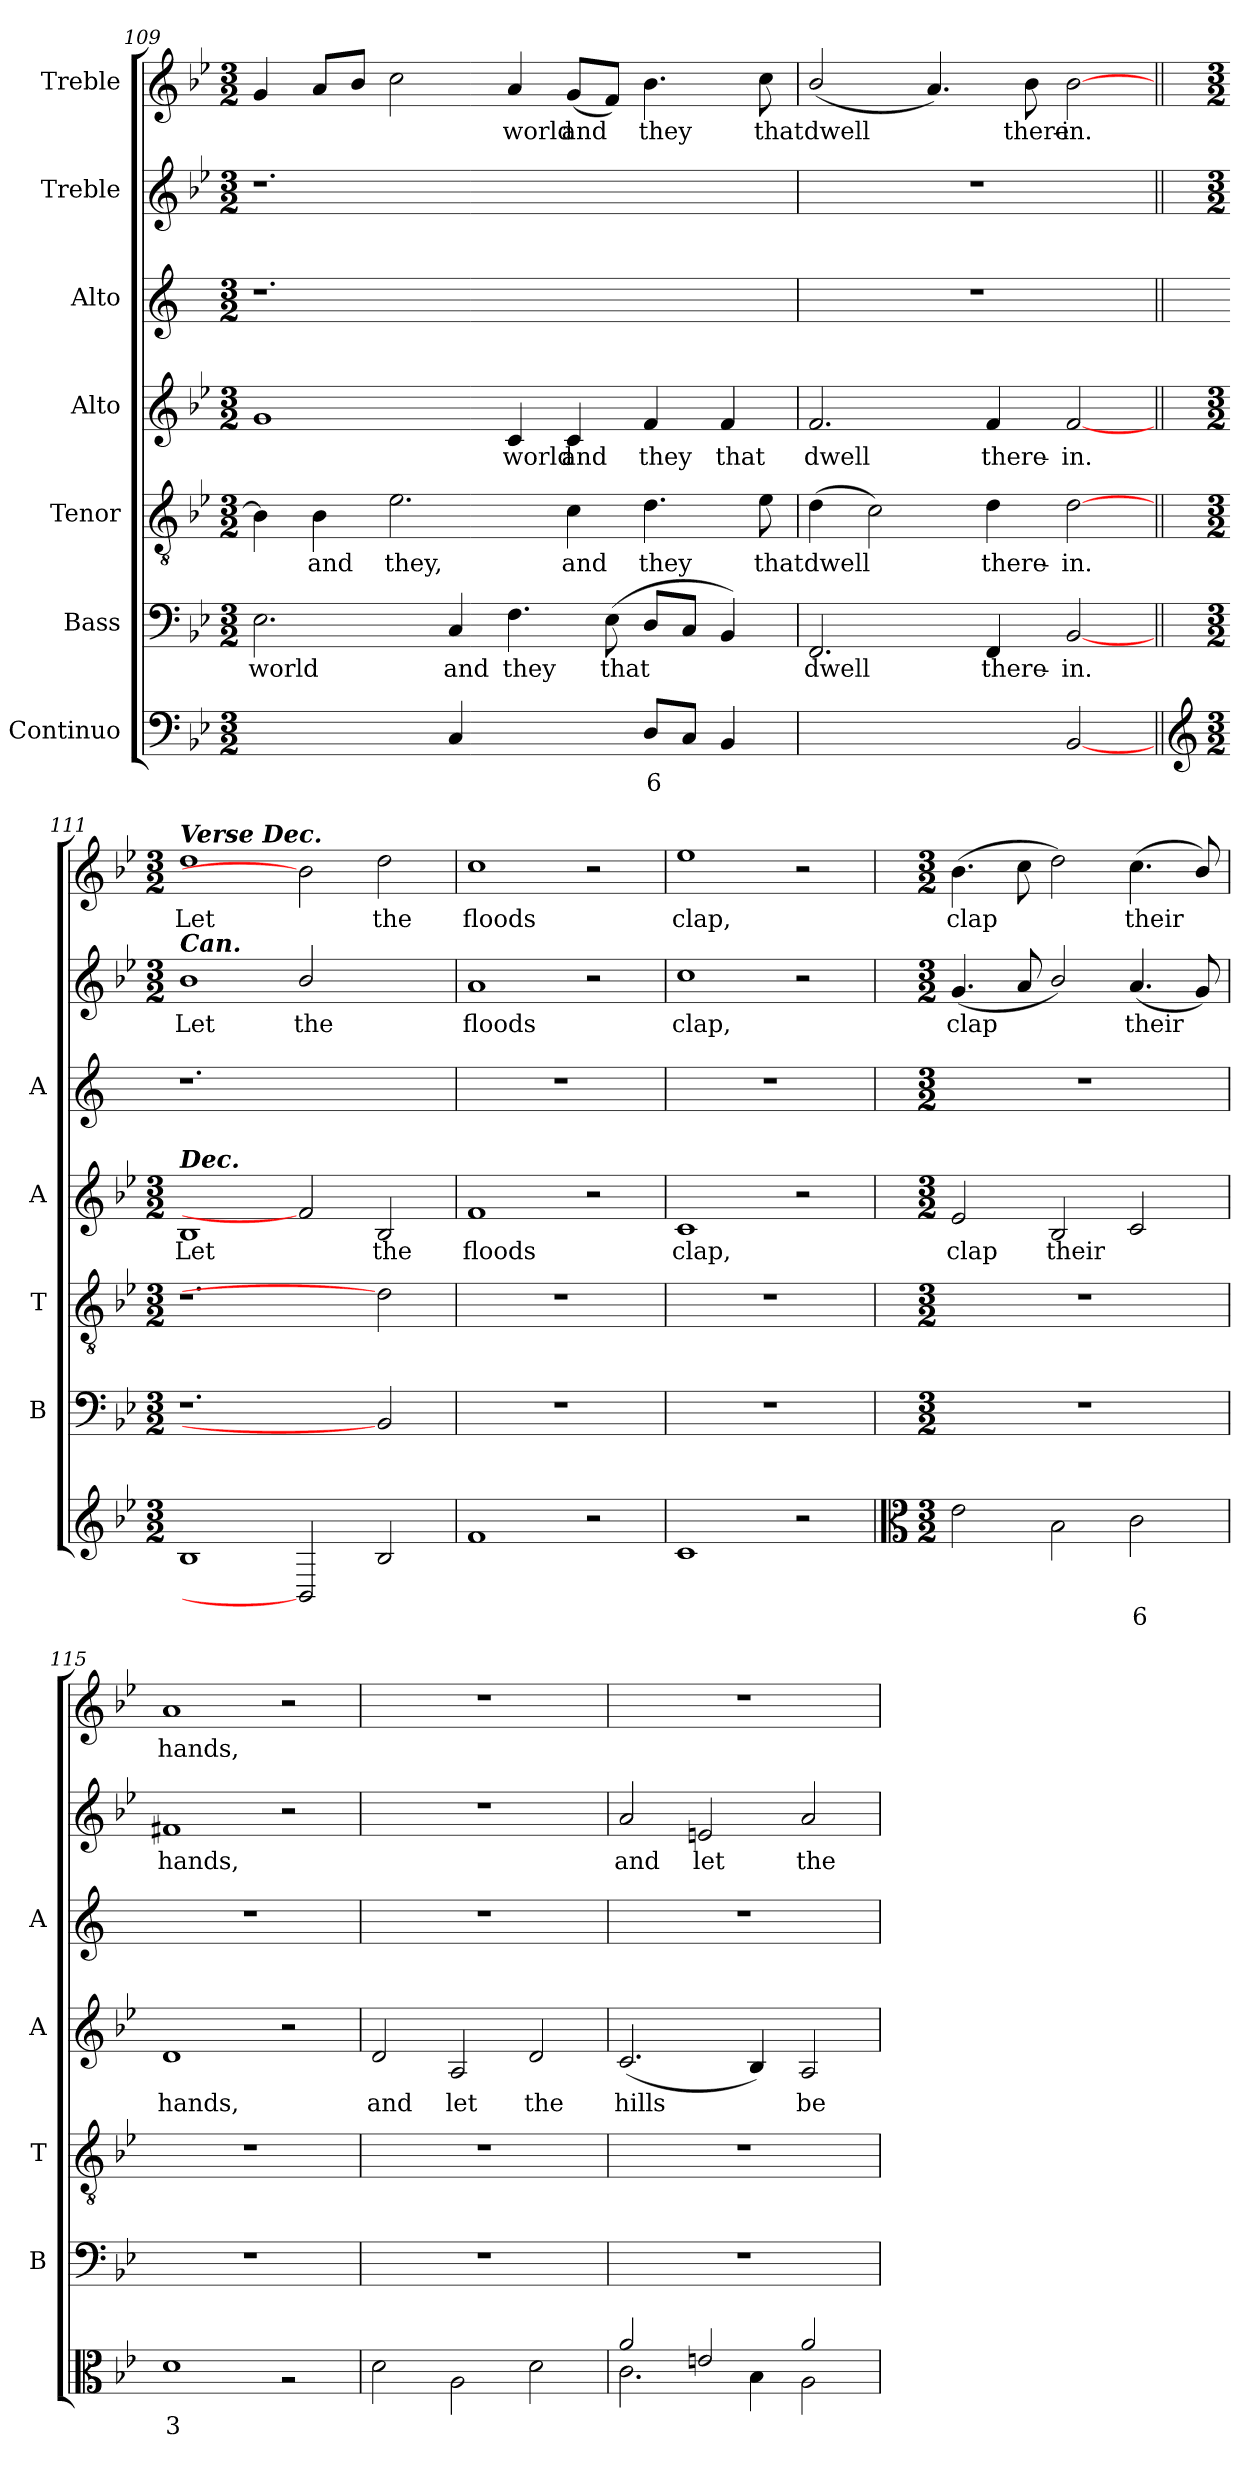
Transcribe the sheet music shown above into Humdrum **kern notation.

**kern	**text	**text	**kern	**text	**kern	**text	**kern	**text	**kern	**kern	**text	**kern	**text
*part7	*part7	*part7	*part6	*part6	*part5	*part5	*part4	*part4	*part3	*part2	*part2	*part1	*part1
*staff7	*staff7	*staff7	*staff6	*staff6	*staff5	*staff5	*staff4	*staff4	*staff3	*staff2	*staff2	*staff1	*staff1
*I"Continuo	*	*	*I"Bass	*	*I"Tenor	*	*I"Alto	*	*I"Alto	*I"Treble	*	*I"Treble	*
*	*	*	*I'B	*	*I'T	*	*I'A	*	*I'A	*	*	*	*
!!LO:PB:g=z
*clefF4	*	*	*clefF4	*	*clefGv2	*	*clefG2	*	*clefG2	*clefG2	*	*clefG2	*
*k[b-e-]	*	*	*k[b-e-]	*	*k[b-e-]	*	*k[b-e-]	*	*k[]	*k[b-e-]	*	*k[b-e-]	*
*B-:	*	*	*B-:	*	*B-:	*	*B-:	*	*	*B-:	*	*B-:	*
*M3/2	*	*	*M3/2	*	*M3/2	*	*M3/2	*	*M3/2	*M3/2	*	*M3/2	*
=109	=109	=109	=109	=109	=109	=109	=109	=109	=109	=109	=109	=109	=109
!	!LO:LY:b	!	!	!LO:LY:b	!	!	!	!	!	!	!	!	!
[2E-\yy	5	.	2.E-\	world	4B-\]	.	1g	.	1.r	1.r	.	4g/	.
!	!	!	!	!	!	!LO:LY:b	!	!	!	!	!	!	!
.	.	.	.	.	4B-\	and	.	.	.	.	.	8a/L	.
.	.	.	.	.	.	.	.	.	.	.	.	8b-/J	.
!	!LO:LY:b	!	!	!	!	!LO:LY:b	!	!	!	!	!	!	!
4E-\yy]	6	.	.	.	2.e-\	they,	.	.	.	.	.	2cc\	.
!	!	!	!	!LO:LY:b	!	!	!	!	!	!	!	!	!
4C/	.	.	4C/	and	.	.	.	.	.	.	.	.	.
!	!LO:LY:b	!	!	!LO:LY:b	!	!	!	!LO:LY:b	!	!	!	!	!LO:LY:b
[4F\yy	7	.	4.F\	they	.	.	4c/	world	.	.	.	4a/	world
!	!LO:LY:b	!	!	!	!	!LO:LY:b	!	!LO:LY:b	!	!	!	!	!LO:LY:b
8F\Lyy]	6	.	.	.	4c\	and	4c/	and	.	.	.	(<8g/L	and
!	!	!	!	!LO:LY:b	!	!	!	!	!	!	!	!	!
8E-\J	.	.	(<8E-\	that	.	.	.	.	.	.	.	8f/J)	.
!	!LO:LY:b	!	!	!	!	!LO:LY:b	!	!LO:LY:b	!	!	!	!	!LO:LY:b
8D/L	6	.	8D/L	.	4.d\	they	4f/	they	2ryy	2ryy	.	4.b-\	they
8C/J	.	.	8C/J	.	.	.	.	.	.	.	.	.	.
!	!	!	!	!	!	!	!	!LO:LY:b	!	!	!	!	!
4BB-/	.	.	4BB-/)	.	.	.	4f/	that	.	.	.	.	.
!	!	!	!	!	!	!LO:LY:b	!	!	!	!	!	!	!LO:LY:b
.	.	.	.	.	8e-\	that	.	.	.	.	.	8cc\	that
=110	=110	=110	=110	=110	=110	=110	=110	=110	=110	=110	=110	=110	=110
!	!LO:LY:b	!LO:LY:b	!	!LO:LY:b	!	!LO:LY:b	!	!LO:LY:b	!	!	!	!	!LO:LY:b
[2FF/yy	6	4	2.FF/	dwell	(>4d\	dwell	2.f/	dwell	1.r	1.r	.	(<2b-/	dwell
.	.	.	.	.	2c\)	.	.	.	.	.	.	.	.
!	!LO:LY:b	!LO:LY:b	!	!	!	!	!	!	!	!	!	!	!
2FF/yy]	5	3	.	.	.	.	.	.	.	.	.	4.a/)	.
!	!	!	!	!LO:LY:b	!	!LO:LY:b	!	!LO:LY:b	!	!	!	!	!
.	.	.	4FF/	there-	4d\	there-	4f/	there-	.	.	.	.	.
!	!	!	!	!	!	!	!	!	!	!	!	!	!LO:LY:b
.	.	.	.	.	.	.	.	.	.	.	.	8b-\	there-
!	!	!	!	!LO:LY:b	!	!LO:LY:b	!	!LO:LY:b	!	!	!	!	!LO:LY:b
[2BB-	.	.	[2BB-	-in.	[2d	-in.	[2f	-in.	.	.	.	[2b-	-in.
=111||	=111||	=111||	=111||	=111||	=111||	=111||	=111||	=111||	=111||	=111||	=111||	=111||	=111||
*clefG2	*	*	*	*	*	*	*	*	*	*	*	*	*
*M3/2	*	*	*M3/2	*	*M3/2	*	*M3/2	*	*	*M3/2	*	*M3/2	*
*	*	*	*	*	*	*	*	*	*	*	*	*MM200	*
!	!	!	!	!	!	!	!	!	!	!	!	!LO:TX:a:Bi:t=Verse Dec.	!
!	!	!	!	!	!	!	!	!	!	!LO:TX:a:Bi:t=Can.	!	!	!
!	!	!	!	!	!	!	!LO:TX:a:Bi:t=Dec.	!	!	!	!	!	!
!	!	!	!	!	!	!	!	!LO:LY:b	!	!	!LO:LY:b	!	!LO:LY:b
1B-	.	.	1.r	.	1.r	.	1B-	Let	1.r	1b-	Let	1dd	Let
!	!	!	!	!	!	!	!	!	!	!	!LO:LY:b	!	!
2BB-]	.	.	.	.	.	.	2f]	.	.	2b-/	the	2b-]	.
!	!	!	!	!	!	!	!	!LO:LY:b	!	!	!	!	!LO:LY:b
2B-/	.	.	2BB-]	.	2d]	.	2B-/	the	2ryy	2ryy	.	2dd\	the
=112	=112	=112	=112	=112	=112	=112	=112	=112	=112	=112	=112	=112	=112
!	!	!	!	!	!	!	!	!LO:LY:b	!	!	!LO:LY:b	!	!LO:LY:b
1f	.	.	1.r	.	1.r	.	1f	floods	1.r	1a	floods	1cc	floods
2r	.	.	.	.	.	.	2r	.	.	2r	.	2r	.
=113	=113	=113	=113	=113	=113	=113	=113	=113	=113	=113	=113	=113	=113
!	!	!	!	!	!	!	!	!LO:LY:b	!	!	!LO:LY:b	!	!LO:LY:b
1c	.	.	1.r	.	1.r	.	1c	clap,	1.r	1cc	clap,	1ee-	clap,
2r	.	.	.	.	.	.	2r	.	.	2r	.	2r	.
!!LO:PB:g=z
=114	=114	=114	=114	=114	=114	=114	=114	=114	=114	=114	=114	=114	=114
*clefC3	*	*	*	*	*	*	*	*	*	*	*	*	*
*M3/2	*	*	*M3/2	*	*M3/2	*	*M3/2	*	*M3/2	*M3/2	*	*M3/2	*
*	*	*	*	*	*	*	*	*	*	*	*	*MM200	*
*^	*	*	*	*	*	*	*	*	*	*	*	*	*
!	!	!	!	!	!	!	!	!	!LO:LY:b	!	!	!LO:LY:b	!	!LO:LY:b
1.ryy	2e-\	.	.	1.r	.	1.r	.	2e-/	clap	1.r	(<4.g/	clap	(>4.b-\	clap
.	.	.	.	.	.	.	.	.	.	.	8a/	.	8cc\	.
!	!	!	!	!	!	!	!	!	!LO:LY:b	!	!	!	!	!
.	2B-\	.	.	.	.	.	.	2B-/	their	.	2b-/)	.	2dd\)	.
!	!	!LO:LY:b	!	!	!	!	!	!	!	!	!	!LO:LY:b	!	!LO:LY:b
.	2c\	6	.	.	.	.	.	2c/	.	.	(<4.a/	their	(<4.cc\	their
.	.	.	.	.	.	.	.	.	.	.	8g/)	.	8b-/)	.
=115	=115	=115	=115	=115	=115	=115	=115	=115	=115	=115	=115	=115	=115	=115
!	!	!LO:LY:b	!	!	!	!	!	!	!LO:LY:b	!	!	!LO:LY:b	!	!LO:LY:b
1.ryy	1d	3	.	1.r	.	1.r	.	1d	hands,	1.r	1f#X	hands,	1a	hands,
.	2r	.	.	.	.	.	.	2r	.	.	2r	.	2r	.
=116	=116	=116	=116	=116	=116	=116	=116	=116	=116	=116	=116	=116	=116	=116
!	!	!	!	!	!	!	!	!	!LO:LY:b	!	!	!	!	!
1.ryy	2d\	.	.	1.r	.	1.r	.	2d/	and	1.r	1.r	.	1.r	.
!	!	!	!	!	!	!	!	!	!LO:LY:b	!	!	!	!	!
.	2A\	.	.	.	.	.	.	2A/	let	.	.	.	.	.
!	!	!	!	!	!	!	!	!	!LO:LY:b	!	!	!	!	!
.	2d\	.	.	.	.	.	.	2d/	the	.	.	.	.	.
=117	=117	=117	=117	=117	=117	=117	=117	=117	=117	=117	=117	=117	=117	=117
!	!	!	!	!	!	!	!	!	!LO:LY:b	!	!	!LO:LY:b	!	!
2a/	2.c\	.	.	1.r	.	1.r	.	(<2.c/	hills	1.r	2a/	and	1.r	.
!	!	!	!	!	!	!	!	!	!	!	!	!LO:LY:b	!	!
2en/	.	.	.	.	.	.	.	.	.	.	2en/	let	.	.
.	4B-\	.	.	.	.	.	.	4B-/)	.	.	.	.	.	.
!	!	!	!	!	!	!	!	!	!LO:LY:b	!	!	!LO:LY:b	!	!
2a/	2A\	.	.	.	.	.	.	2A/	be	.	2a/	the	.	.
*v	*v	*	*	*	*	*	*	*	*	*	*	*	*	*
=	=	=	=	=	=	=	=	=	=	=	=	=	=
*-	*-	*-	*-	*-	*-	*-	*-	*-	*-	*-	*-	*-	*-
